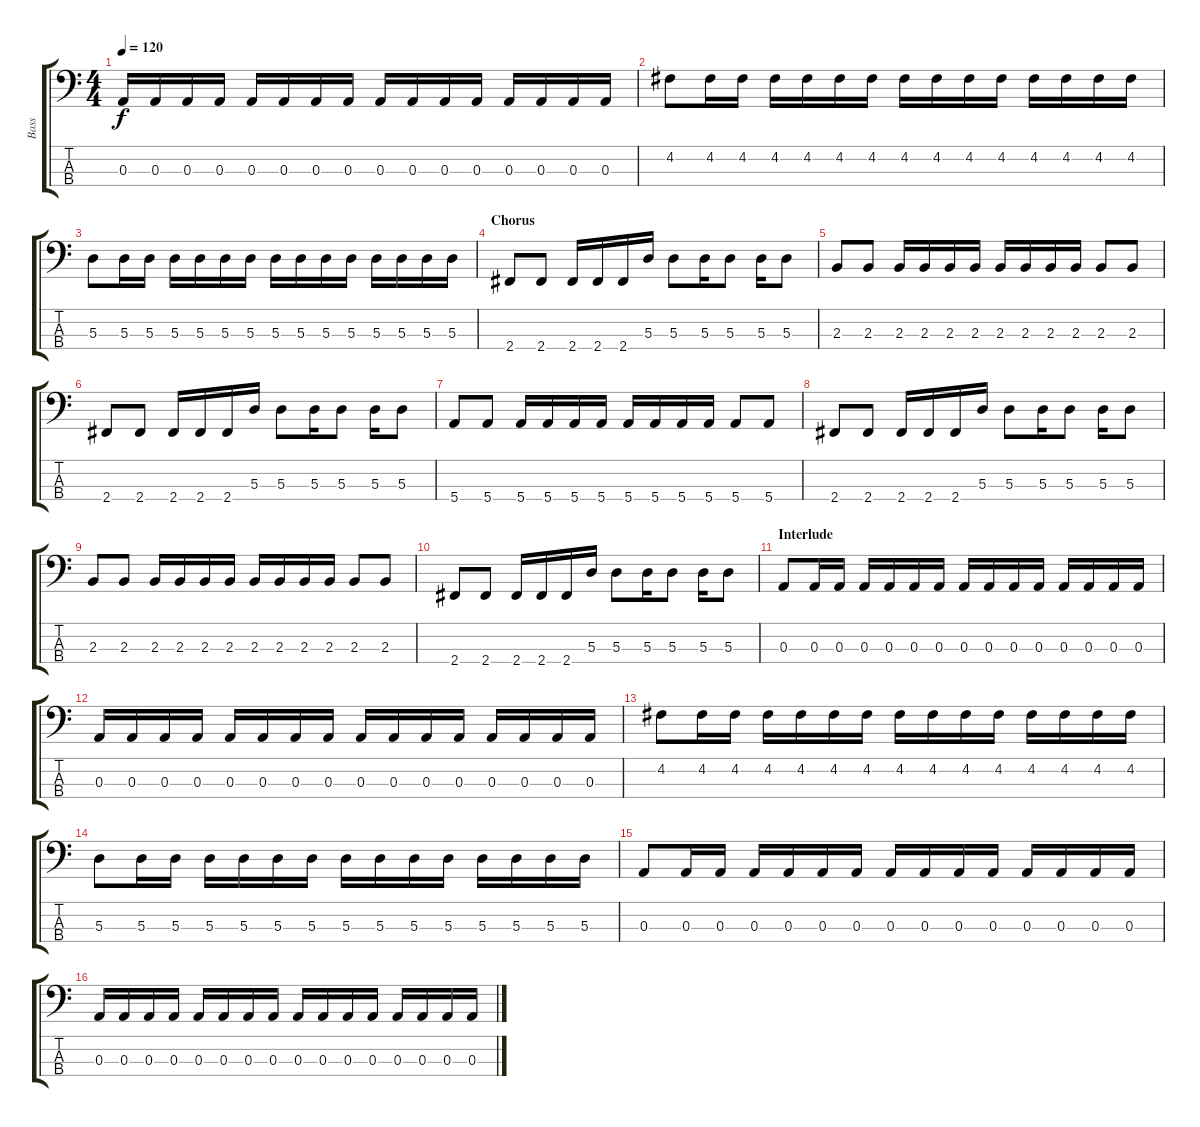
\track ("Bass" "Bass") {instrument slapbass2}
\staff {score tabs}
\tuning (G2 D2 A1 E1) {hide}
\ts (4 4)
\tempo 120
\clef f4
\ks c
0.3.16{dy f} 0.3.16 0.3.16 0.3.16 0.3.16 0.3.16 0.3.16 0.3.16 0.3.16 0.3.16 0.3.16 0.3.16 0.3.16 0.3.16 0.3.16 0.3.16 |
4.2.8 4.2.16 4.2.16 4.2.16 4.2.16 4.2.16 4.2.16 4.2.16 4.2.16 4.2.16 4.2.16 4.2.16 4.2.16 4.2.16 4.2.16 |
5.3.8 5.3.16 5.3.16 5.3.16 5.3.16 5.3.16 5.3.16 5.3.16 5.3.16 5.3.16 5.3.16 5.3.16 5.3.16 5.3.16 5.3.16 |
\section ("" "Chorus")
2.4.8 2.4.8 2.4.16 2.4.16 2.4.16 5.3.16 5.3.8 5.3.16 5.3.8 5.3.16 5.3.8 |
2.3.8 2.3.8 2.3.16 2.3.16 2.3.16 2.3.16 2.3.16 2.3.16 2.3.16 2.3.16 2.3.8 2.3.8 |
2.4.8 2.4.8 2.4.16 2.4.16 2.4.16 5.3.16 5.3.8 5.3.16 5.3.8 5.3.16 5.3.8 |
5.4.8 5.4.8 5.4.16 5.4.16 5.4.16 5.4.16 5.4.16 5.4.16 5.4.16 5.4.16 5.4.8 5.4.8 |
2.4.8 2.4.8 2.4.16 2.4.16 2.4.16 5.3.16 5.3.8 5.3.16 5.3.8 5.3.16 5.3.8 |
2.3.8 2.3.8 2.3.16 2.3.16 2.3.16 2.3.16 2.3.16 2.3.16 2.3.16 2.3.16 2.3.8 2.3.8 |
2.4.8 2.4.8 2.4.16 2.4.16 2.4.16 5.3.16 5.3.8 5.3.16 5.3.8 5.3.16 5.3.8 |
\section ("" "Interlude")
0.3.8 0.3.16 0.3.16 0.3.16 0.3.16 0.3.16 0.3.16 0.3.16 0.3.16 0.3.16 0.3.16 0.3.16 0.3.16 0.3.16 0.3.16 |
0.3.16 0.3.16 0.3.16 0.3.16 0.3.16 0.3.16 0.3.16 0.3.16 0.3.16 0.3.16 0.3.16 0.3.16 0.3.16 0.3.16 0.3.16 0.3.16 |
4.2.8 4.2.16 4.2.16 4.2.16 4.2.16 4.2.16 4.2.16 4.2.16 4.2.16 4.2.16 4.2.16 4.2.16 4.2.16 4.2.16 4.2.16 |
5.3.8 5.3.16 5.3.16 5.3.16 5.3.16 5.3.16 5.3.16 5.3.16 5.3.16 5.3.16 5.3.16 5.3.16 5.3.16 5.3.16 5.3.16 |
0.3.8 0.3.16 0.3.16 0.3.16 0.3.16 0.3.16 0.3.16 0.3.16 0.3.16 0.3.16 0.3.16 0.3.16 0.3.16 0.3.16 0.3.16 |
0.3.16 0.3.16 0.3.16 0.3.16 0.3.16 0.3.16 0.3.16 0.3.16 0.3.16 0.3.16 0.3.16 0.3.16 0.3.16 0.3.16 0.3.16 0.3.16
